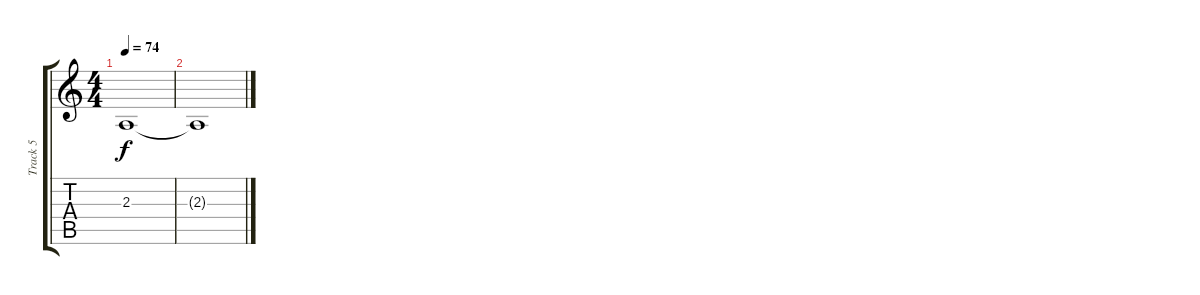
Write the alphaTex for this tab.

\track ("Track 5" "Track 5") {instrument vibraphone}
\staff {score tabs}
\tuning (E4 B3 G3 D3 A2 E2) {hide}
\ts (4 4)
\tempo 74
\clef g2
\ks c
2.3.1{dy f} |
2.3{t}.1
